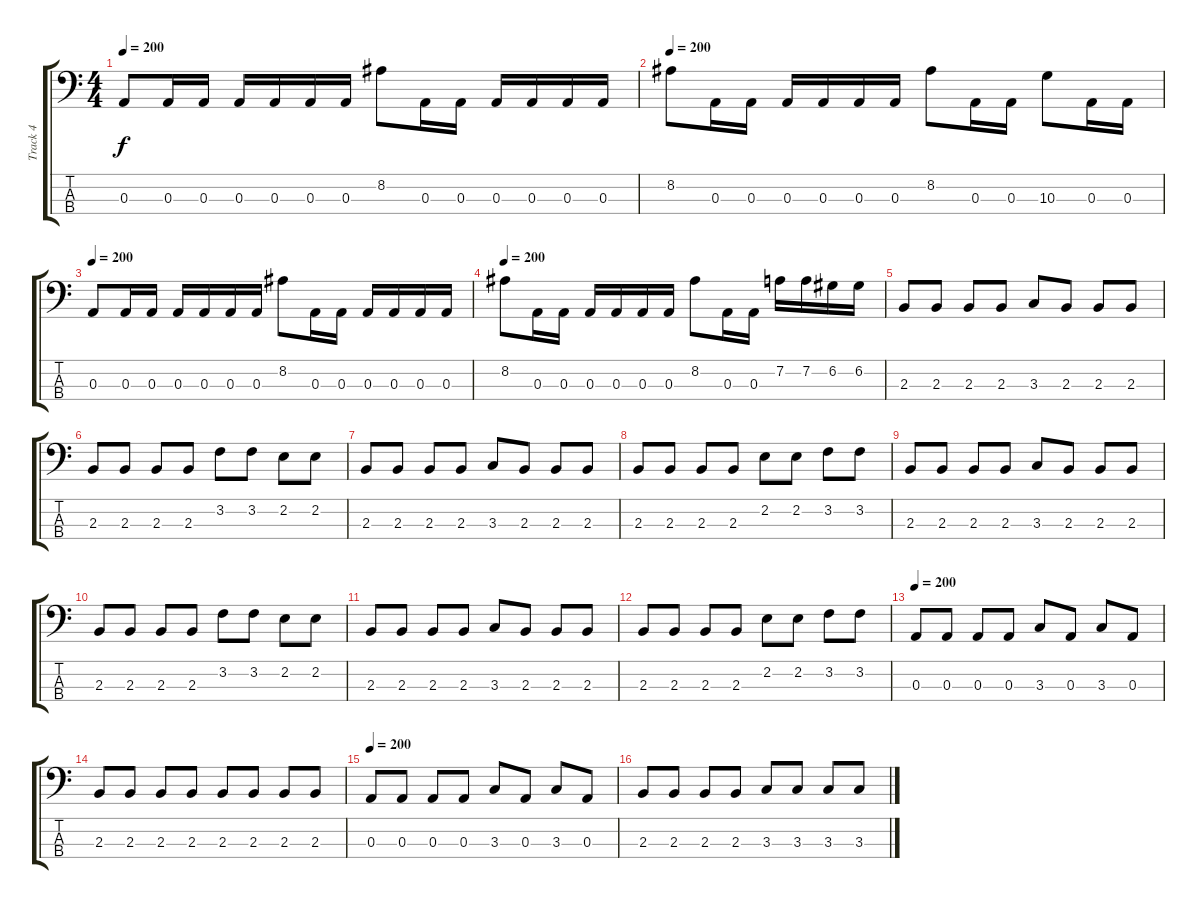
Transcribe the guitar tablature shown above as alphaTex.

\track ("Track 4" "Track 4") {instrument electricbassfinger}
\staff {score tabs}
\tuning (G2 D2 A1 E1) {hide}
\ts (4 4)
\tempo 200
\clef f4
\ks c
0.3.8{dy f} 0.3.16 0.3.16 0.3.16 0.3.16 0.3.16 0.3.16 8.2.8 0.3.16 0.3.16 0.3.16 0.3.16 0.3.16 0.3.16 |
\tempo 200
8.2.8 0.3.16 0.3.16 0.3.16 0.3.16 0.3.16 0.3.16 8.2.8 0.3.16 0.3.16 10.3.8 0.3.16 0.3.16 |
\tempo 200
0.3.8 0.3.16 0.3.16 0.3.16 0.3.16 0.3.16 0.3.16 8.2.8 0.3.16 0.3.16 0.3.16 0.3.16 0.3.16 0.3.16 |
\tempo 200
8.2.8 0.3.16 0.3.16 0.3.16 0.3.16 0.3.16 0.3.16 8.2.8 0.3.16 0.3.16 7.2.16 7.2.16 6.2.16 6.2.16 |
2.3.8 2.3.8 2.3.8 2.3.8 3.3.8 2.3.8 2.3.8 2.3.8 |
2.3.8 2.3.8 2.3.8 2.3.8 3.2.8 3.2.8 2.2.8 2.2.8 |
2.3.8 2.3.8 2.3.8 2.3.8 3.3.8 2.3.8 2.3.8 2.3.8 |
2.3.8 2.3.8 2.3.8 2.3.8 2.2.8 2.2.8 3.2.8 3.2.8 |
2.3.8 2.3.8 2.3.8 2.3.8 3.3.8 2.3.8 2.3.8 2.3.8 |
2.3.8 2.3.8 2.3.8 2.3.8 3.2.8 3.2.8 2.2.8 2.2.8 |
2.3.8 2.3.8 2.3.8 2.3.8 3.3.8 2.3.8 2.3.8 2.3.8 |
2.3.8 2.3.8 2.3.8 2.3.8 2.2.8 2.2.8 3.2.8 3.2.8 |
\tempo 200
0.3.8 0.3.8 0.3.8 0.3.8 3.3.8 0.3.8 3.3.8 0.3.8 |
2.3.8 2.3.8 2.3.8 2.3.8 2.3.8 2.3.8 2.3.8 2.3.8 |
\tempo 200
0.3.8 0.3.8 0.3.8 0.3.8 3.3.8 0.3.8 3.3.8 0.3.8 |
2.3.8 2.3.8 2.3.8 2.3.8 3.3.8 3.3.8 3.3.8 3.3.8
